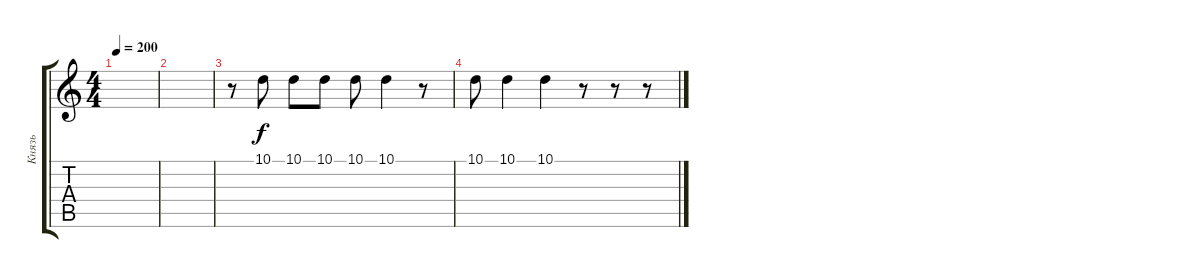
\track ("Князь" "Князь") {instrument tenorsax}
\staff {score tabs}
\tuning (E4 B3 G3 D3 A2 E2) {hide}
\ts (4 4)
\tempo 200
\clef g2
\ks c
|
|
r.8 10.1.8 10.1.8 10.1.8 10.1.8 10.1.4 r.8 |
10.1.8 10.1.4 10.1.4 r.8 r.8 r.8
